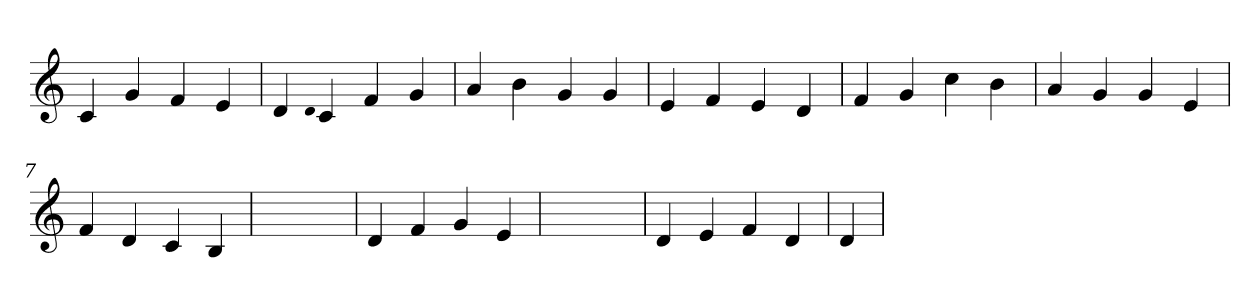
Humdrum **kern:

**kern
*part1
*staff1
*clefG2
=1
4c
4g
4f
4e
=2
4d
qqd
4c
4f
4g
=3
4a
4b
4g
4g
=4
4e
4f
4e
4d
=5
4f
4g
4cc
4b
=6
4a
4g
4g
4e
=7
4f
4d
4c
4B
=8
1ryy
=8
4d
4f
4g
4e
=9
1ryy
=9
4d
4e
4f
4d
=10
4d
=
*-
